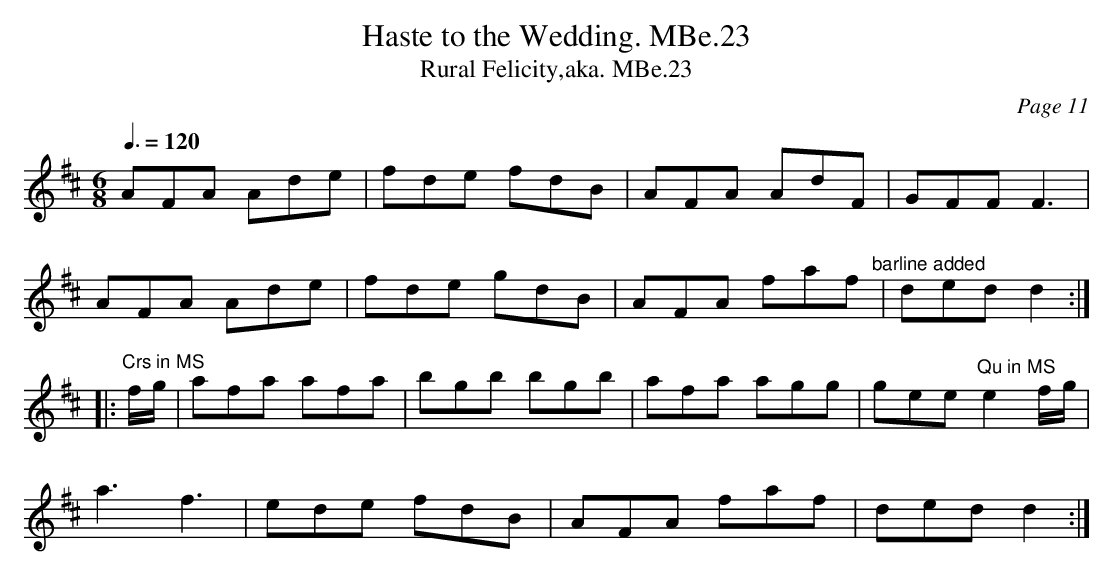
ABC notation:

X:1
C:Page 11
T:Haste to the Wedding. MBe.23
T:Rural Felicity,aka. MBe.23
M:6/8
L:1/8
Q:3/8=120
K:D
AFA Ade|fde fdB|AFA AdF|GFF F3|
AFA Ade|fde gdB|AFA faf"^barline added"|ded d2:|
|:"^Crs in MS"f/g/|afa afa|bgb bgb|afa agg|gee "Qu in MS"e2f/g/|
a3 f3|ede fdB|AFA faf|ded d2:|
